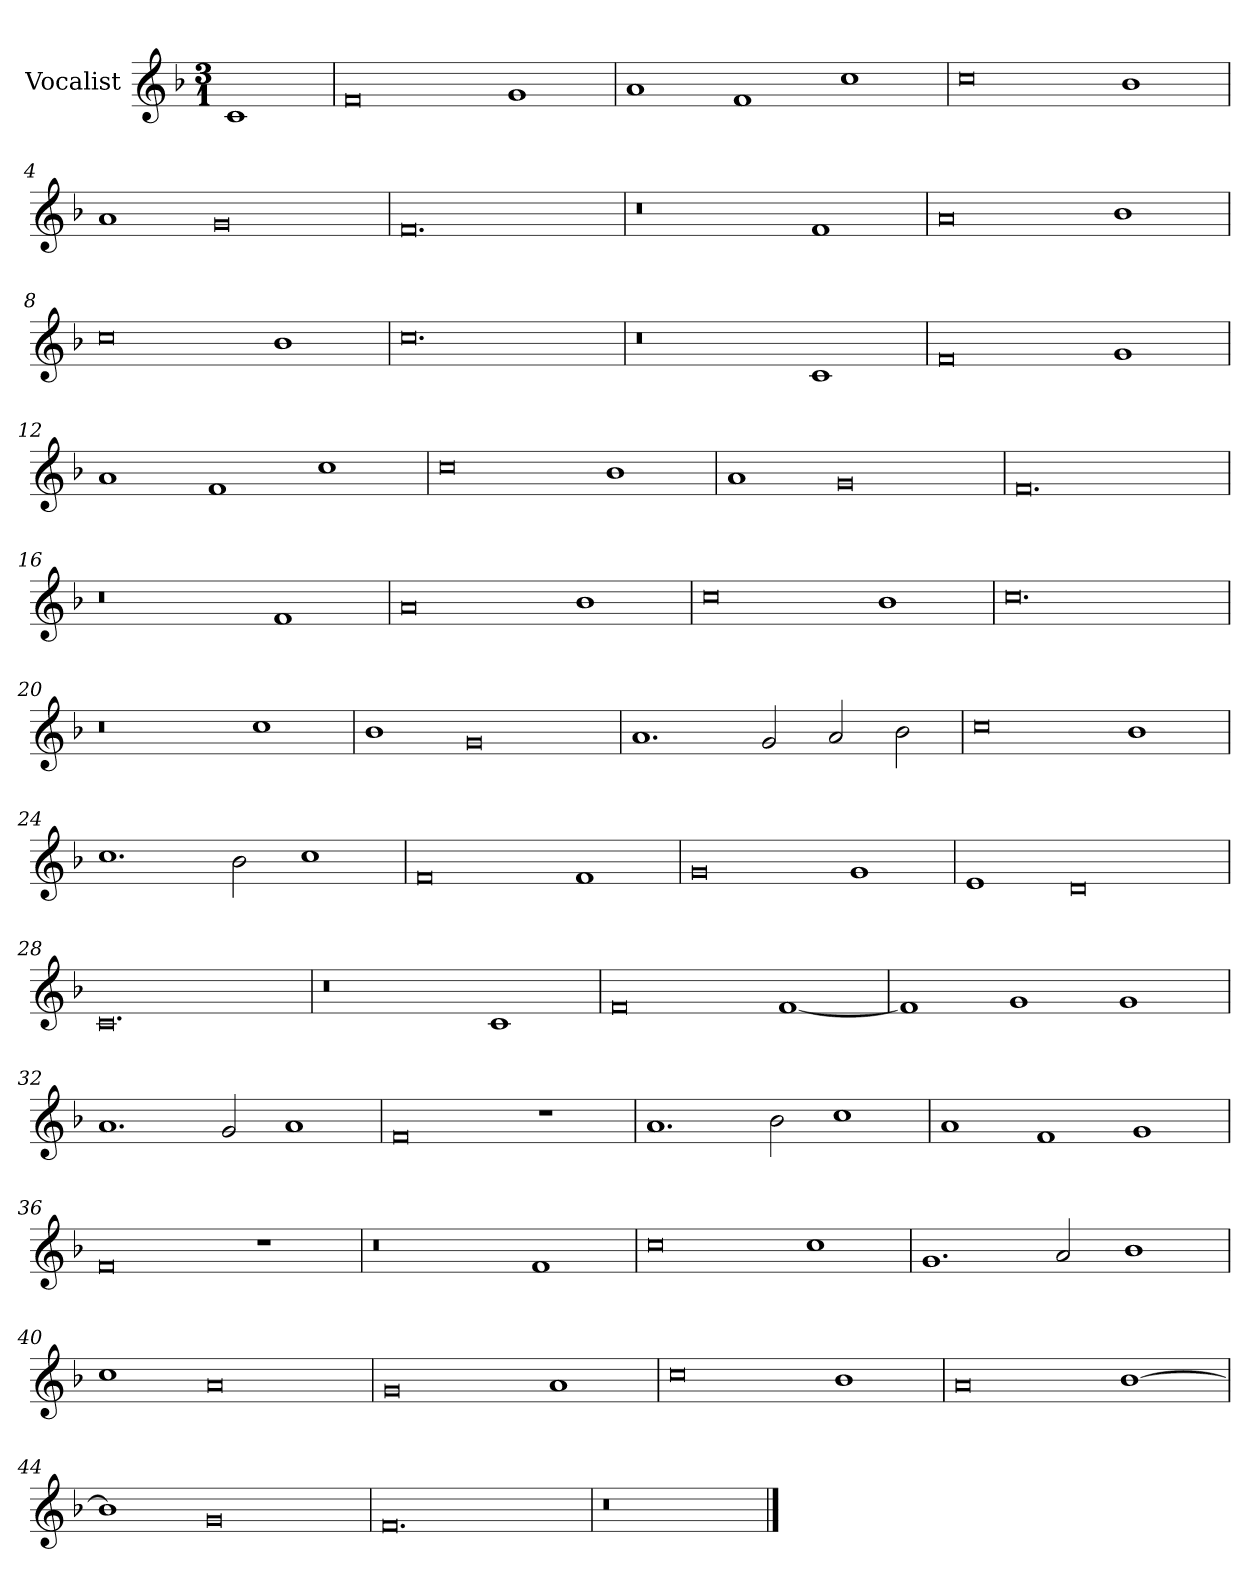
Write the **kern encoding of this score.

**kern
*part1
*staff1
*I"Vocalist
*k[b-]
*F:
*M3/1
=
1c
=1
0f
1g
=2
1a
1f
1cc
=3
0cc
1b-
=4
1a
0g
=5
0.f
=6
0r
1f
=7
0a
1b-
=8
0cc
1b-
=9
0.cc
=10
0r
1c
=11
0f
1g
=12
1a
1f
1cc
=13
0cc
1b-
=14
1a
0g
=15
0.f
=16
0r
1f
=17
0a
1b-
=18
0cc
1b-
=19
0.cc
=20
0r
1cc
=21
1b-
0g
=22
1.a
2g
2a
2b-
=23
0cc
1b-
=24
1.cc
2b-
1cc
=25
0f
1f
=26
0g
1g
=27
1e
0d
=28
0.c
=29
0r
1c
=30
0f
[1f
=31
1f]
1g
1g
=32
1.a
2g
1a
=33
0f
1r
=34
1.a
2b-
1cc
=35
1a
1f
1g
=36
0f
1r
=37
0r
1f
=38
0cc
1cc
=39
1.g
2a
1b-
=40
1cc
0a
=41
0g
1a
=42
0cc
1b-
=43
0a
[1b-
=44
1b-]
0g
=45
0.f
=46
0r
==
*-
